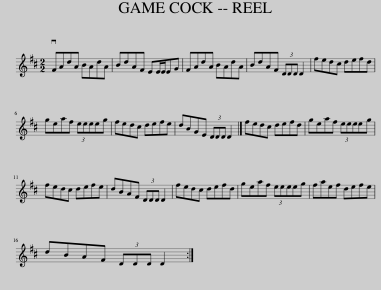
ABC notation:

X:1
L:1/8
M:2/2
I:linebreak $
K:D
V:1 treble
V:1
 vFAdA BAdA | BdAF EE/E/EG | FAdA BAdA | BdAF (3DDD D2 | fedc defd |$ %5
 geaf (3eeeeg | fedc defe | dBGE (3DDD D2 |] fedc defd | geaf (3eeeeg |$ %10
 fedc defe | dBAF (3DDD D2 | fedc defd | geaf (3eeeeg | faef defe |$ %15
 dBAF (3DDD D2 :| %16
